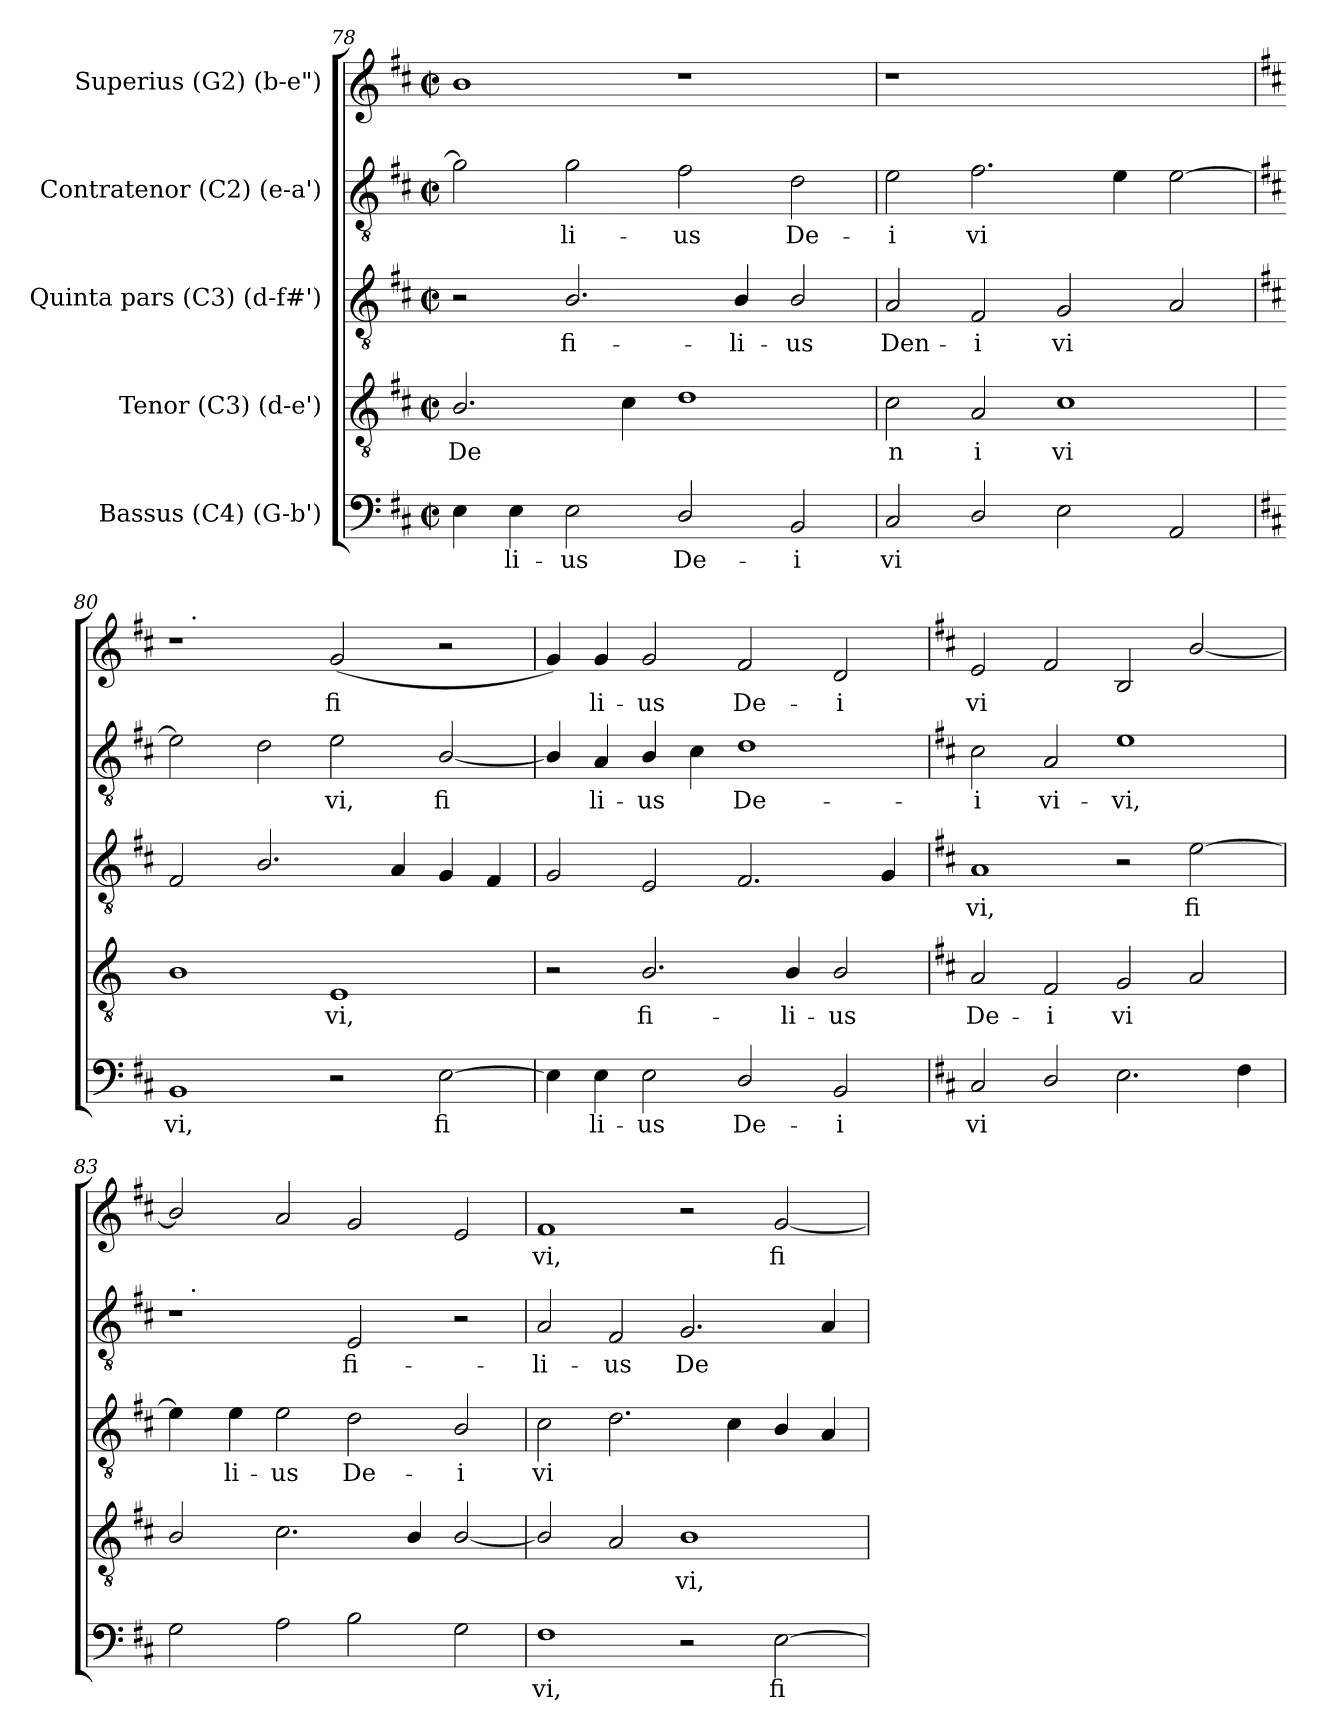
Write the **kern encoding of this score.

**kern	**text	**kern	**text	**kern	**text	**kern	**text	**kern	**text
*part5	*part5	*part4	*part4	*part3	*part3	*part2	*part2	*part1	*part1
*staff5	*staff5	*staff4	*staff4	*staff3	*staff3	*staff2	*staff2	*staff1	*staff1
*I"Bassus (C4)  (G-b')	*	*I"Tenor (C3)  (d-e')	*	*I"Quinta pars (C3)  (d-f#')	*	*I"Contratenor (C2)  (e-a')	*	*I"Superius (G2)  (b-e")	*
!!LO:LB:g=z
*clefF4	*	*clefGv2	*	*clefGv2	*	*clefGv2	*	*clefG2	*
*k[f#c#]	*	*k[f#c#]	*	*k[f#c#]	*	*k[f#c#]	*	*k[f#c#]	*
*D:	*	*D:	*	*D:	*	*D:	*	*D:	*
*M2/2	*	*M2/2	*	*M2/2	*	*M2/2	*	*M2/2	*
*met(c|)	*	*met(c|)	*	*met(c|)	*	*met(c|)	*	*met(c|)	*
=78	=78	=78	=78	=78	=78	=78	=78	=78	=78
!	!LO:LY:b:cj	!	!LO:LY:b:cj	!	!	!	!LO:LY:b:cj	!	!LO:LY:b:cj
4E\	--	2.B/	De-	2r	.	2g\]	--	1b	.
!	!LO:LY:b:cj	!	!	!	!	!	!	!	!
4E\	-li-	.	.	.	.	.	.	.	.
!	!LO:LY:b:cj	!	!	!	!LO:LY:b:cj	!	!LO:LY:b:cj	!	!
2E\	-us	.	.	2.B/	fi-	2g\	-li-	.	.
!	!	!	!LO:LY:b:cj	!	!	!	!	!	!
.	.	4c#\	--	.	.	.	.	.	.
!	!LO:LY:b:cj	!	!LO:LY:b:cj	!	!	!	!LO:LY:b:cj	!	!
2D/	De-	1d	--	.	.	2f#\	-us	1r	.
!	!	!	!	!	!LO:LY:b:cj	!	!	!	!
.	.	.	.	4B/	-li-	.	.	.	.
!	!LO:LY:b:cj	!	!	!	!LO:LY:b:cj	!	!LO:LY:b:cj	!	!
2BB/	-i	.	.	2B/	-us	2d\	De-	.	.
=79	=79	=79	=79	=79	=79	=79	=79	=79	=79
!	!LO:LY:b:cj	!	!LO:LY:b:cj	!	!LO:LY:b:cj	!	!LO:LY:b:cj	!	!
2C#/	vi-	2c#\	-n	2A/	Den-	2e\	-i	1r	.
!	!LO:LY:b:cj	!	!LO:LY:b:cj	!	!LO:LY:b:cj	!	!LO:LY:b:cj	!	!
2D/	--	2A/	i	2F#/	-i	2.f#\	vi-	.	.
!	!LO:LY:b:cj	!	!LO:LY:b:cj	!	!LO:LY:b:cj	!	!	!	!
2E\	--	1c#	vi-	2G/	vi-	.	.	1ryy	.
!	!	!	!	!	!	!	!LO:LY:b:cj	!	!
.	.	.	.	.	.	4e\	--	.	.
!	!LO:LY:b:cj	!	!	!	!LO:LY:b:cj	!	!LO:LY:b:cj	!	!
2AA/	--	.	.	2A/	--	[>2e\	--	.	.
=80	=80	=80	=80	=80	=80	=80	=80	=80	=80
*	*	*k[]	*	*	*	*	*	*	*
*	*	*C:	*	*	*	*	*	*	*
!	!LO:LY:b:cj	!	!LO:LY:b:cj	!	!LO:LY:b:cj	!	!LO:LY:b:cj	!	!
*	*	*	*	*	*	*	*	*^	*
1BB	-vi,	1B	--	2F#/	--	2e\]	--	1r	16ryy	.
!	!	!	!	!	!	!	!	!	!LO:TX:a:t=.	!
.	.	.	.	.	.	.	.	.	1ryy	.
!	!	!	!	!	!LO:LY:b:cj	!	!LO:LY:b:cj	!	!	!
.	.	.	.	2.B/	--	2d\	--	.	.	.
!	!	!	!LO:LY:b:cj	!	!	!	!LO:LY:b:cj	!	!	!LO:LY:b:cj
2r	.	1E	-vi,	.	.	2e\	-vi,	(<2g/	.	fi-
.	.	.	.	.	.	.	.	.	2...ryy	.
!	!	!	!	!	!LO:LY:b:cj	!	!	!	!	!
.	.	.	.	4A/	--	.	.	.	.	.
!	!LO:LY:b:cj	!	!	!	!LO:LY:b:cj	!	!LO:LY:b:cj	!	!	!
[>2E\	fi-	.	.	4G/	--	[<2B/	fi-	2r	.	.
!	!	!	!	!	!LO:LY:b:cj	!	!	!	!	!
.	.	.	.	4F#/	--	.	.	.	.	.
=81	=81	=81	=81	=81	=81	=81	=81	=81	=81	=81
!	!LO:LY:b:cj	!	!	!	!LO:LY:b:cj	!	!LO:LY:b:cj	!	!	!LO:LY:b:cj
*	*	*	*	*	*	*	*	*v	*v	*
4E\]	--	2r	.	2G/	--	4B/]	--	4g/)	--
!	!LO:LY:b:cj	!	!	!	!	!	!LO:LY:b:cj	!	!LO:LY:b:cj
4E\	-li-	.	.	.	.	4A/	-li-	4g/	-li-
!	!LO:LY:b:cj	!	!LO:LY:b:cj	!	!LO:LY:b:cj	!	!LO:LY:b:cj	!	!LO:LY:b:cj
2E\	-us	2.B/	fi-	2E/	--	4B/	-us	2g/	-us
!	!	!	!	!	!	!	!LO:LY:b:cj	!	!
.	.	.	.	.	.	4c#\	.	.	.
!	!LO:LY:b:cj	!	!	!	!LO:LY:b:cj	!	!LO:LY:b:cj	!	!LO:LY:b:cj
2D/	De-	.	.	2.F#/	--	1d	De-	2f#/	De-
!	!	!	!LO:LY:b:cj	!	!	!	!	!	!
.	.	4B/	-li-	.	.	.	.	.	.
!	!LO:LY:b:cj	!	!LO:LY:b:cj	!	!	!	!	!	!LO:LY:b:cj
2BB/	-i	2B/	-us	.	.	.	.	2d/	-i
!	!	!	!	!	!LO:LY:b:cj	!	!	!	!
.	.	.	.	4G/	--	.	.	.	.
!!LO:PB:g=z
=82	=82	=82	=82	=82	=82	=82	=82	=82	=82
*	*	*k[f#c#]	*	*	*	*	*	*	*
*	*	*D:	*	*	*	*	*	*	*
!	!LO:LY:b:cj	!	!LO:LY:b:cj	!	!LO:LY:b:cj	!	!LO:LY:b:cj	!	!LO:LY:b:cj
2C#/	vi-	2A/	De-	1A	-vi,	2c#\	-i	2e/	vi-
!	!LO:LY:b:cj	!	!LO:LY:b:cj	!	!	!	!LO:LY:b:cj	!	!LO:LY:b:cj
2D/	--	2F#/	-i	.	.	2A/	vi-	2f#/	--
!	!LO:LY:b:cj	!	!LO:LY:b:cj	!	!	!	!LO:LY:b:cj	!	!LO:LY:b:cj
2.E\	--	2G/	vi-	2r	.	1e	-vi,	2B/	--
!	!	!	!LO:LY:b:cj	!	!LO:LY:b:cj	!	!	!	!LO:LY:b:cj
.	.	2A/	--	[>2e\	fi-	.	.	[<2b/	--
!	!LO:LY:b:cj	!	!	!	!	!	!	!	!
4F#\	--	.	.	.	.	.	.	.	.
=83	=83	=83	=83	=83	=83	=83	=83	=83	=83
!	!LO:LY:b:cj	!	!LO:LY:b:cj	!	!LO:LY:b:cj	!	!	!	!LO:LY:b:cj
*	*	*	*	*	*	*^	*	*	*
2G\	--	2B/	--	4e\]	--	1r	16ryy	.	2b/]	--
!	!	!	!	!	!	!	!LO:TX:a:t=.	!	!	!
.	.	.	.	.	.	.	1ryy	.	.	.
!	!	!	!	!	!LO:LY:b:cj	!	!	!	!	!
.	.	.	.	4e\	-li-	.	.	.	.	.
!	!LO:LY:b:cj	!	!LO:LY:b:cj	!	!LO:LY:b:cj	!	!	!	!	!LO:LY:b:cj
2A\	--	2.c#\	--	2e\	-us	.	.	.	2a/	--
!	!LO:LY:b:cj	!	!	!	!LO:LY:b:cj	!	!	!LO:LY:b:cj	!	!LO:LY:b:cj
2B\	--	.	.	2d\	De-	2E/	.	fi-	2g/	--
.	.	.	.	.	.	.	2...ryy	.	.	.
!	!	!	!LO:LY:b:cj	!	!	!	!	!	!	!
.	.	4B/	--	.	.	.	.	.	.	.
!	!LO:LY:b:cj	!	!LO:LY:b:cj	!	!LO:LY:b:cj	!	!	!	!	!LO:LY:b:cj
2G\	--	[<2B/	--	2B/	-i	2r	.	.	2e/	--
=84	=84	=84	=84	=84	=84	=84	=84	=84	=84	=84
!	!LO:LY:b:cj	!	!LO:LY:b:cj	!	!LO:LY:b:cj	!	!	!LO:LY:b:cj	!	!LO:LY:b:cj
*	*	*	*	*	*	*v	*v	*	*	*
1F#	-vi,	2B/]	--	2c#\	vi-	2A/	-li-	1f#	-vi,
!	!	!	!LO:LY:b:cj	!	!LO:LY:b:cj	!	!LO:LY:b:cj	!	!
.	.	2A/	--	2.d\	--	2F#/	-us	.	.
!	!	!	!LO:LY:b:cj	!	!	!	!LO:LY:b:cj	!	!
2r	.	1B	-vi,	.	.	2.G/	De-	2r	.
!	!	!	!	!	!LO:LY:b:cj	!	!	!	!
.	.	.	.	4c#\	--	.	.	.	.
!	!LO:LY:b:cj	!	!	!	!LO:LY:b:cj	!	!	!	!LO:LY:b:cj
[>2E\	fi-	.	.	4B/	--	.	.	[<2g/	fi-
!	!	!	!	!	!LO:LY:b:cj	!	!LO:LY:b:cj	!	!
.	.	.	.	4A/	--	4A/	--	.	.
=	=	=	=	=	=	=	=	=	=
*-	*-	*-	*-	*-	*-	*-	*-	*-	*-
